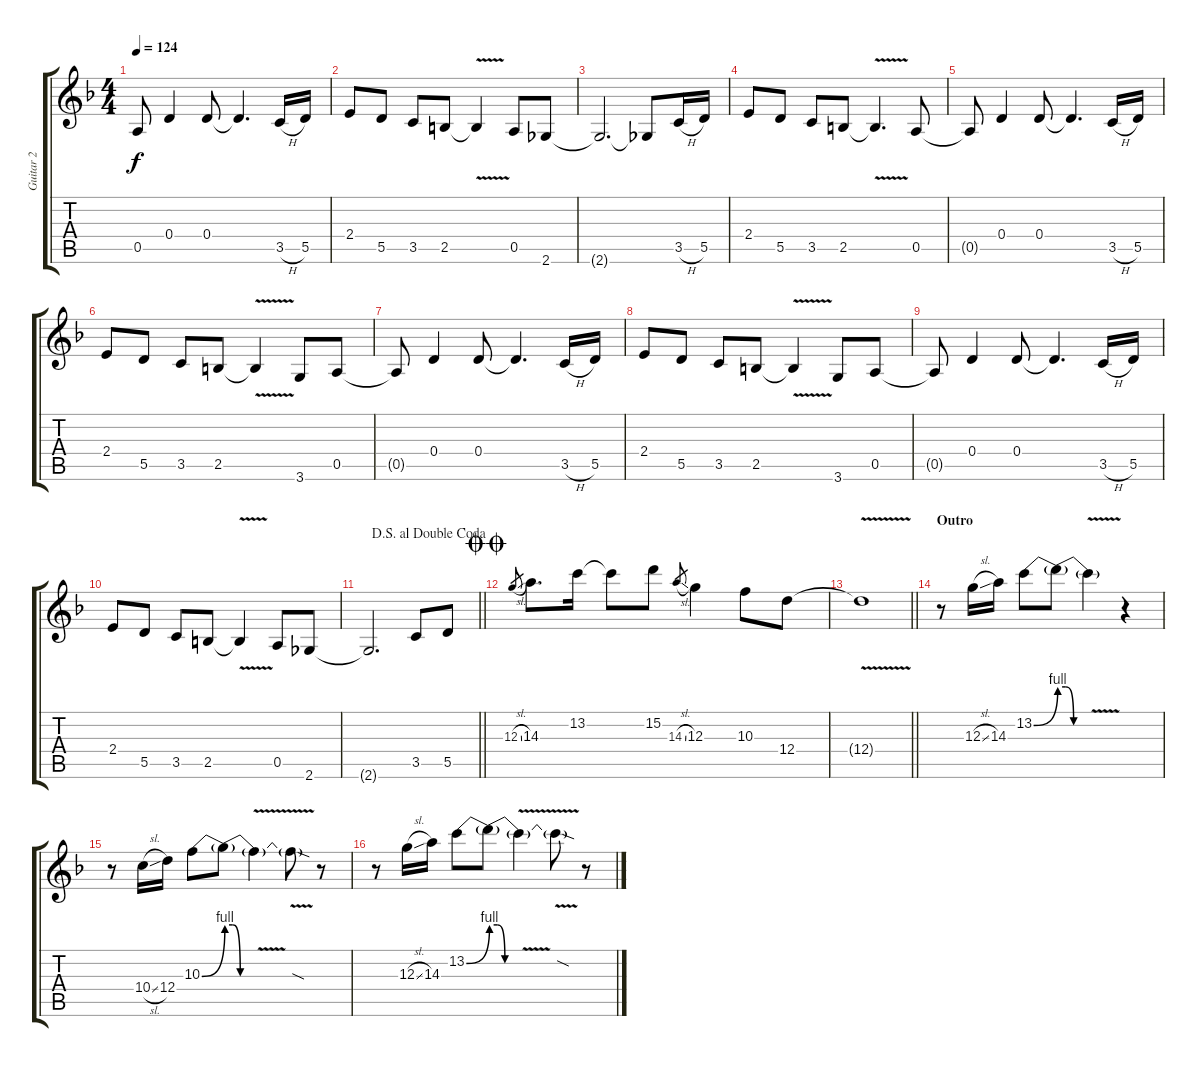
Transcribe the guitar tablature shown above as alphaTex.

\track ("Guitar 2" "Guitar 2") {instrument overdrivenguitar}
\staff {score tabs}
\tuning (E4 B3 G3 D3 A2 E2) {hide}
\ts (4 4)
\tempo 124
\clef g2
\ks f
0.5{t}.8{dy f} 0.4.4 0.4.8 0.4{t}.4{d} 3.5{h}.16 5.5.16 |
2.4.8 5.5.8 3.5.8 2.5.8 2.5{v t}.4 0.5.8 2.6.8 |
2.6{t}.2{d} 2.6{t}.8 3.5{h}.16 5.5.16 |
2.4.8 5.5.8 3.5.8 2.5.8 2.5{v t}.4{d} 0.5.8 |
0.5{t}.8 0.4.4 0.4.8 0.4{t}.4{d} 3.5{h}.16 5.5.16 |
2.4.8 5.5.8 3.5.8 2.5.8 2.5{v t}.4 3.6.8 0.5.8 |
0.5{t}.8 0.4.4 0.4.8 0.4{t}.4{d} 3.5{h}.16 5.5.16 |
2.4.8 5.5.8 3.5.8 2.5.8 2.5{v t}.4 3.6.8 0.5.8 |
0.5{t}.8 0.4.4 0.4.8 0.4{t}.4{d} 3.5{h}.16 5.5.16 |
2.4.8 5.5.8 3.5.8 2.5.8 2.5{v t}.4 0.5.8 2.6.8 |
\jump dalsegnoaldoublecoda
\barLineRight lightlight
2.6{t}.2{d} 3.5.8 5.5.8 |
\jump doublecoda
12.3{sl}.8{gr} 14.3.8{d} 13.2.16 13.2{t}.8 15.2.8 14.3{sl}.8{gr} 12.3.4 10.3.8 12.4.8 |
\barLineRight lightlight
12.4{v t}.1 |
\section ("" "Outro")
r.8{instrument electricguitarclean} 12.3{sl}.16 14.3.16 13.2{be (bend 0 0 60 4)}.8 13.2{be (custom 0 4 15 4 30 0 60 0) t}.8 13.2{v t}.4 r.4 |
r.8 10.4{sl}.16 12.4.16 10.3{be (bend 0 0 60 4)}.8 10.3{be (custom 0 4 15 4 30 0 60 0) t}.8 10.3{v t}.4 10.3{sod t}.8 r.8 |
r.8 12.3{sl}.16 14.3.16 13.2{be (bend 0 0 60 4)}.8 13.2{be (custom 0 4 15 4 30 0 60 0) t}.8 13.2{v t}.4 13.2{sod t}.8 r.8
